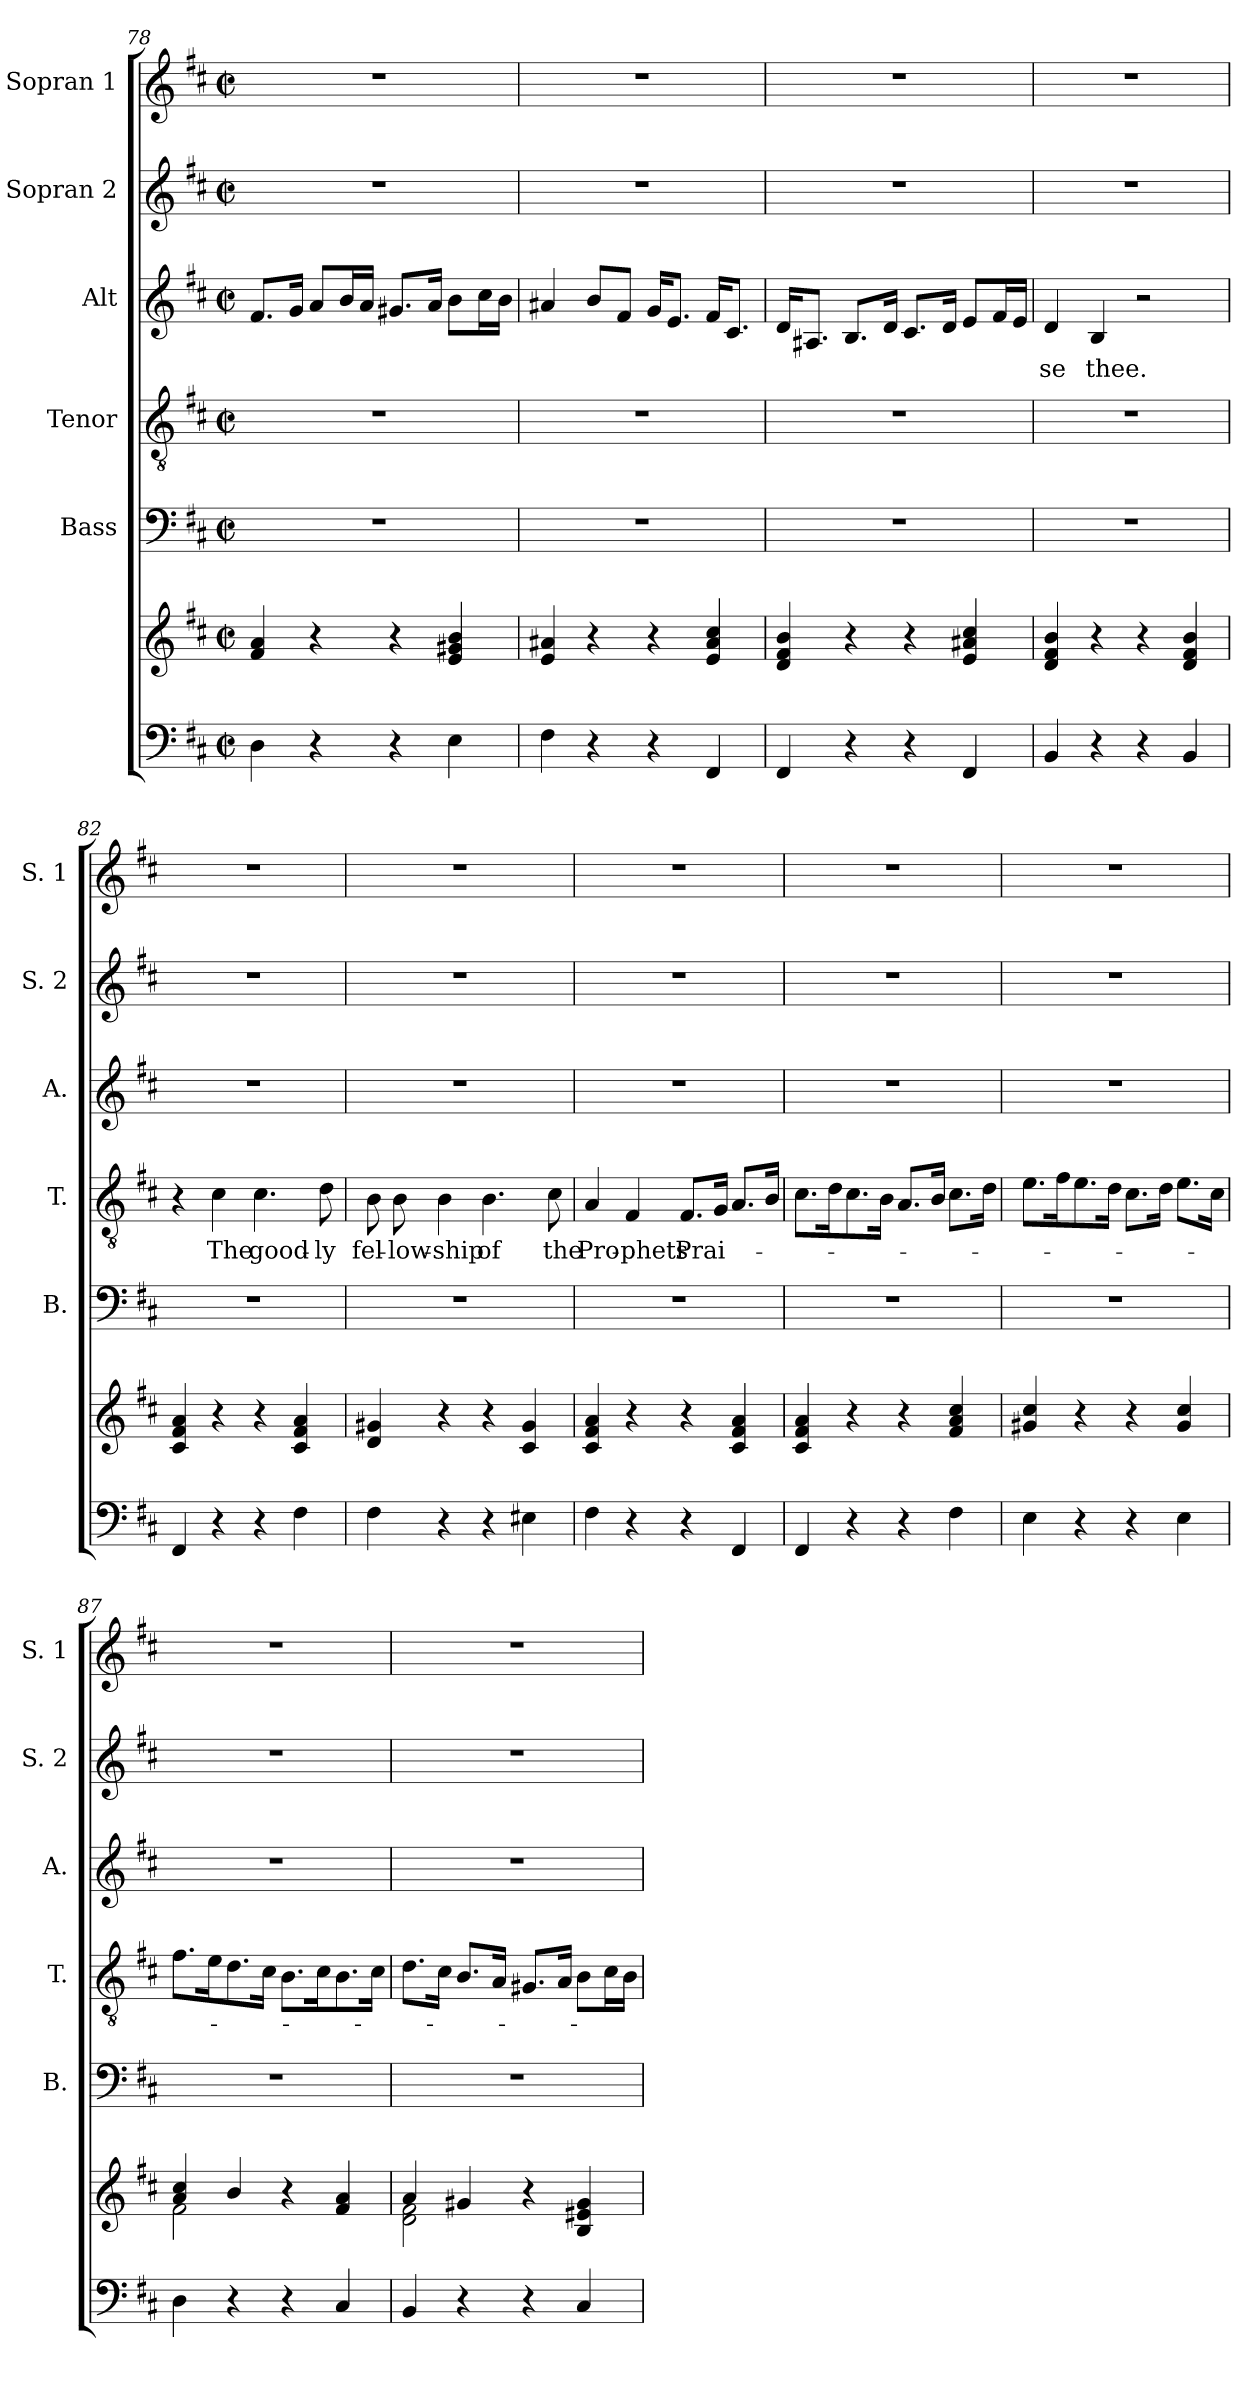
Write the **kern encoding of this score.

**kern	**kern	**kern	**kern	**text	**kern	**text	**kern	**kern
*part6	*part6	*part5	*part4	*part4	*part3	*part3	*part2	*part1
*staff7	*staff6	*staff5	*staff4	*staff4	*staff3	*staff3	*staff2	*staff1
*	*	*I"Bass	*I"Tenor	*	*I"Alt	*	*I"Sopran 2	*I"Sopran 1
*	*	*I'B.	*I'T.	*	*I'A.	*	*I'S. 2	*I'S. 1
*clefF4	*clefG2	*clefF4	*clefGv2	*	*clefG2	*	*clefG2	*clefG2
*k[f#c#]	*k[f#c#]	*k[f#c#]	*k[f#c#]	*	*k[f#c#]	*	*k[f#c#]	*k[f#c#]
*D:	*D:	*D:	*D:	*	*D:	*	*D:	*D:
*M2/2	*M2/2	*M2/2	*M2/2	*	*M2/2	*	*M2/2	*M2/2
*met(c|)	*met(c|)	*met(c|)	*met(c|)	*	*met(c|)	*	*met(c|)	*met(c|)
=78	=78	=78	=78	=78	=78	=78	=78	=78
4D\	4f#/ 4a/	1r	1r	.	8.f#/L	.	1r	1r
.	.	.	.	.	16g/Jk	.	.	.
4r	4r	.	.	.	8a/L	.	.	.
.	.	.	.	.	16b/L	.	.	.
.	.	.	.	.	16a/JJ	.	.	.
4r	4r	.	.	.	8.g#X/L	.	.	.
.	.	.	.	.	16a/Jk	.	.	.
4E\	4e/ 4g#X/ 4b/	.	.	.	8b\L	.	.	.
.	.	.	.	.	16cc#\L	.	.	.
.	.	.	.	.	16b\JJ	.	.	.
!!LO:LB:g=z
=79	=79	=79	=79	=79	=79	=79	=79	=79
4F#\	4e/ 4a#X/	1r	1r	.	4a#X/	.	1r	1r
4r	4r	.	.	.	8b/L	.	.	.
.	.	.	.	.	8f#/J	.	.	.
4r	4r	.	.	.	16g/KL	.	.	.
.	.	.	.	.	8.e/J	.	.	.
4FF#/	4e/ 4a#/ 4cc#/	.	.	.	16f#/KL	.	.	.
.	.	.	.	.	8.c#/J	.	.	.
=80	=80	=80	=80	=80	=80	=80	=80	=80
4FF#/	4d/ 4f#/ 4b/	1r	1r	.	16d/KL	.	1r	1r
.	.	.	.	.	8.A#X/J	.	.	.
4r	4r	.	.	.	8.B/L	.	.	.
.	.	.	.	.	16d/Jk	.	.	.
4r	4r	.	.	.	8.c#/L	.	.	.
.	.	.	.	.	16d/Jk	.	.	.
4FF#/	4e/ 4a#X/ 4cc#/	.	.	.	8e/L	.	.	.
.	.	.	.	.	16f#/L	.	.	.
.	.	.	.	.	16e/JJ	.	.	.
=81	=81	=81	=81	=81	=81	=81	=81	=81
!	!	!	!	!	!	!LO:LY:b	!	!
4BB/	4d/ 4f#/ 4b/	1r	1r	.	4d/	-se	1r	1r
!	!	!	!	!	!	!LO:LY:b	!	!
4r	4r	.	.	.	4B/	thee.	.	.
4r	4r	.	.	.	2r	.	.	.
4BB/	4d/ 4f#/ 4b/	.	.	.	.	.	.	.
=82	=82	=82	=82	=82	=82	=82	=82	=82
4FF#/	4c#/ 4f#/ 4a/	1r	4r	.	1r	.	1r	1r
!	!	!	!	!LO:LY:b	!	!	!	!
4r	4r	.	4c#\	The	.	.	.	.
!	!	!	!	!LO:LY:b	!	!	!	!
4r	4r	.	4.c#\	good-	.	.	.	.
4F#\	4c#/ 4f#/ 4a/	.	.	.	.	.	.	.
!	!	!	!	!LO:LY:b	!	!	!	!
.	.	.	8d\	-ly	.	.	.	.
=83	=83	=83	=83	=83	=83	=83	=83	=83
!	!	!	!	!LO:LY:b	!	!	!	!
4F#\	4d/ 4g#X/	1r	8B\	fel-	1r	.	1r	1r
!	!	!	!	!LO:LY:b	!	!	!	!
.	.	.	8B\	-low-	.	.	.	.
!	!	!	!	!LO:LY:b	!	!	!	!
4r	4r	.	4B\	-ship	.	.	.	.
!	!	!	!	!LO:LY:b	!	!	!	!
4r	4r	.	4.B\	of	.	.	.	.
4E#X\	4c#/ 4g#/	.	.	.	.	.	.	.
!	!	!	!	!LO:LY:b	!	!	!	!
.	.	.	8c#\	the	.	.	.	.
!!LO:PB:g=z
=84	=84	=84	=84	=84	=84	=84	=84	=84
!	!	!	!	!LO:LY:b	!	!	!	!
4F#\	4c#/ 4f#/ 4a/	1r	4A/	Pro-	1r	.	1r	1r
!	!	!	!	!LO:LY:b	!	!	!	!
4r	4r	.	4F#/	-phets	.	.	.	.
!	!	!	!	!LO:LY:b	!	!	!	!
4r	4r	.	8.F#/L	Prai-	.	.	.	.
.	.	.	16G/Jk	.	.	.	.	.
4FF#/	4c#/ 4f#/ 4a/	.	8.A/L	.	.	.	.	.
.	.	.	16B/Jk	.	.	.	.	.
=85	=85	=85	=85	=85	=85	=85	=85	=85
4FF#/	4c#/ 4f#/ 4a/	1r	8.c#\L	.	1r	.	1r	1r
.	.	.	16d\k	.	.	.	.	.
4r	4r	.	8.c#\	.	.	.	.	.
.	.	.	16B\Jk	.	.	.	.	.
4r	4r	.	8.A/L	.	.	.	.	.
.	.	.	16B/Jk	.	.	.	.	.
4F#\	4f#/ 4a/ 4cc#/	.	8.c#\L	.	.	.	.	.
.	.	.	16d\Jk	.	.	.	.	.
=86	=86	=86	=86	=86	=86	=86	=86	=86
4E\	4g#X/ 4cc#/	1r	8.e\L	.	1r	.	1r	1r
.	.	.	16f#\k	.	.	.	.	.
4r	4r	.	8.e\	.	.	.	.	.
.	.	.	16d\Jk	.	.	.	.	.
4r	4r	.	8.c#\L	.	.	.	.	.
.	.	.	16d\Jk	.	.	.	.	.
4E\	4g#/ 4cc#/	.	8.e\L	.	.	.	.	.
.	.	.	16c#\Jk	.	.	.	.	.
=87	=87	=87	=87	=87	=87	=87	=87	=87
*	*^	*	*	*	*	*	*	*
4D\	4a/ 4cc#/	2f#\	1r	8.f#\L	.	1r	.	1r	1r
.	.	.	.	16e\k	.	.	.	.	.
4r	4b/	.	.	8.d\	.	.	.	.	.
.	.	.	.	16c#\Jk	.	.	.	.	.
4r	4r	2ryy	.	8.B\L	.	.	.	.	.
.	.	.	.	16c#\k	.	.	.	.	.
4C#/	4f#/ 4a/	.	.	8.B\	.	.	.	.	.
.	.	.	.	16c#\Jk	.	.	.	.	.
=88	=88	=88	=88	=88	=88	=88	=88	=88	=88
4BB/	4a/	2d\ 2f#\	1r	8.d\L	.	1r	.	1r	1r
.	.	.	.	16c#\Jk	.	.	.	.	.
4r	4g#X/	.	.	8.B/L	.	.	.	.	.
.	.	.	.	16A/Jk	.	.	.	.	.
4r	4r	2ryy	.	8.G#X/L	.	.	.	.	.
.	.	.	.	16A/Jk	.	.	.	.	.
4C#/	4B/ 4e#X/ 4g#/	.	.	8B\L	.	.	.	.	.
.	.	.	.	16c#\L	.	.	.	.	.
.	.	.	.	16B\JJ	.	.	.	.	.
*	*v	*v	*	*	*	*	*	*	*
=	=	=	=	=	=	=	=	=
*-	*-	*-	*-	*-	*-	*-	*-	*-
